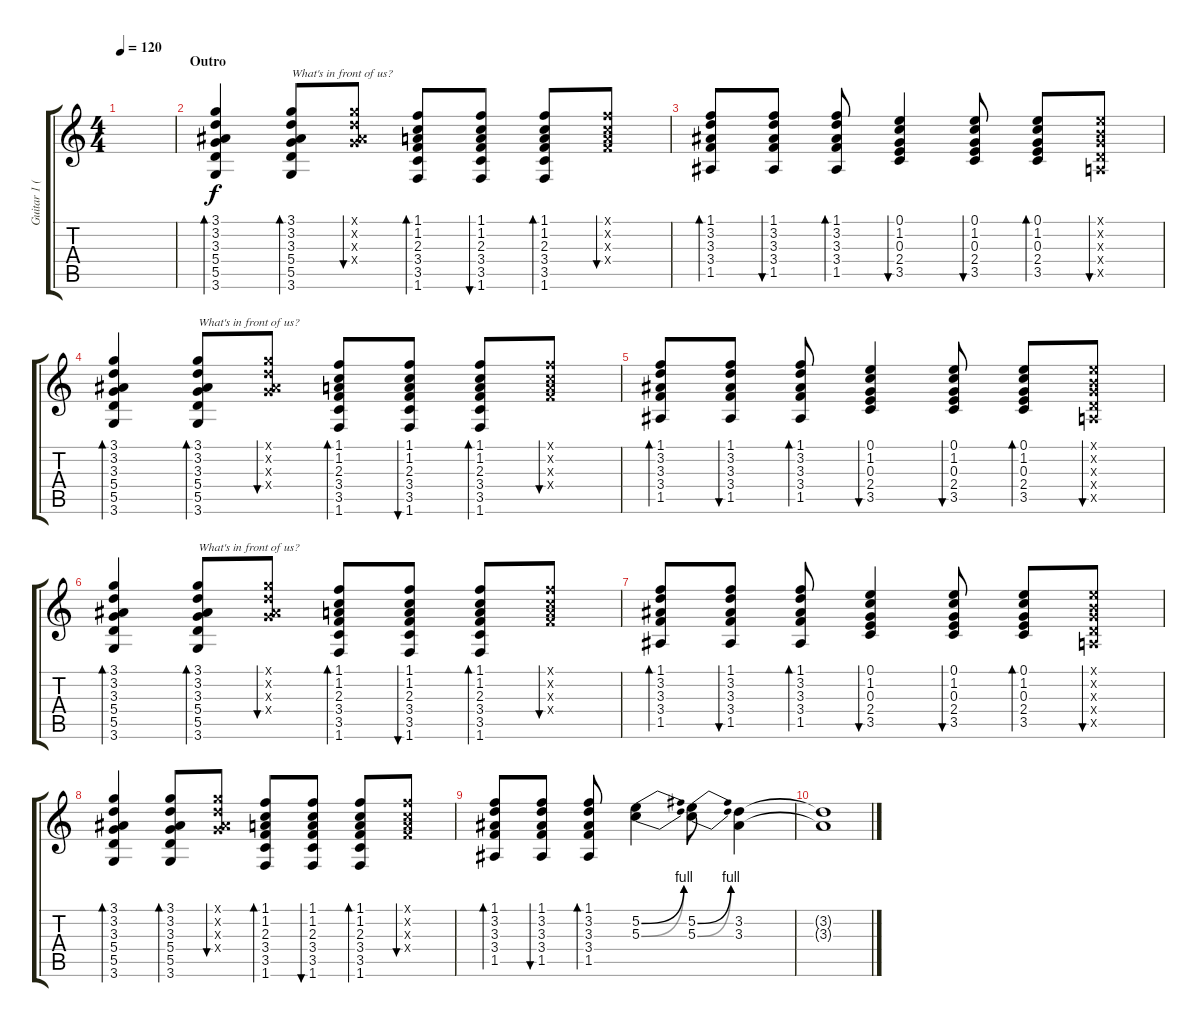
\track ("Guitar 1 (Plagy)" "Guitar 1 (") {instrument acousticguitarnylon}
\staff {score tabs}
\tuning (E4 B3 G3 D3 A2 E2) {hide}
\ts (4 4)
\tempo 120
\clef g2
\ks c
|
\section ("" "Outro")
(3.1 3.2 3.3 5.4 5.5 3.6).4{bd 30} (3.1 3.2 3.3 5.4 5.5 3.6).8{bd 30 txt "What's in front of us?"} (3.1{x} 3.2{x} 3.3{x} 5.4{x}).8{bu 30} (1.1 1.2 2.3 3.4 3.5 1.6).8{bd 30} (1.1 1.2 2.3 3.4 3.5 1.6).8{bu 30} (1.1 1.2 2.3 3.4 3.5 1.6).8{bd 30} (1.1{x} 1.2{x} 2.3{x} 3.4{x}).8{bu 30} |
(1.1 3.2 3.3 3.4 1.5).8{bd 30} (1.1 3.2 3.3 3.4 1.5).8{bu 30} (1.1 3.2 3.3 3.4 1.5).8{bd 30} (0.1 1.2 0.3 2.4 3.5).4{bu 30} (0.1 1.2 0.3 2.4 3.5).8{bu 30} (0.1 1.2 0.3 2.4 3.5).8{bd 30} (0.1{x} 0.2{x} 0.3{x} 0.4{x} 0.5{x}).8{bu 30} |
(3.1 3.2 3.3 5.4 5.5 3.6).4{bd 30} (3.1 3.2 3.3 5.4 5.5 3.6).8{bd 30 txt "What's in front of us?"} (3.1{x} 3.2{x} 3.3{x} 5.4{x}).8{bu 30} (1.1 1.2 2.3 3.4 3.5 1.6).8{bd 30} (1.1 1.2 2.3 3.4 3.5 1.6).8{bu 30} (1.1 1.2 2.3 3.4 3.5 1.6).8{bd 30} (1.1{x} 1.2{x} 2.3{x} 3.4{x}).8{bu 30} |
(1.1 3.2 3.3 3.4 1.5).8{bd 30} (1.1 3.2 3.3 3.4 1.5).8{bu 30} (1.1 3.2 3.3 3.4 1.5).8{bd 30} (0.1 1.2 0.3 2.4 3.5).4{bu 30} (0.1 1.2 0.3 2.4 3.5).8{bu 30} (0.1 1.2 0.3 2.4 3.5).8{bd 30} (0.1{x} 0.2{x} 0.3{x} 0.4{x} 0.5{x}).8{bu 30} |
(3.1 3.2 3.3 5.4 5.5 3.6).4{bd 30} (3.1 3.2 3.3 5.4 5.5 3.6).8{bd 30 txt "What's in front of us?"} (3.1{x} 3.2{x} 3.3{x} 5.4{x}).8{bu 30} (1.1 1.2 2.3 3.4 3.5 1.6).8{bd 30} (1.1 1.2 2.3 3.4 3.5 1.6).8{bu 30} (1.1 1.2 2.3 3.4 3.5 1.6).8{bd 30} (1.1{x} 1.2{x} 2.3{x} 3.4{x}).8{bu 30} |
(1.1 3.2 3.3 3.4 1.5).8{bd 30} (1.1 3.2 3.3 3.4 1.5).8{bu 30} (1.1 3.2 3.3 3.4 1.5).8{bd 30} (0.1 1.2 0.3 2.4 3.5).4{bu 30} (0.1 1.2 0.3 2.4 3.5).8{bu 30} (0.1 1.2 0.3 2.4 3.5).8{bd 30} (0.1{x} 0.2{x} 0.3{x} 0.4{x} 0.5{x}).8{bu 30} |
(3.1 3.2 3.3 5.4 5.5 3.6).4{bd 30} (3.1 3.2 3.3 5.4 5.5 3.6).8{bd 30} (3.1{x} 3.2{x} 3.3{x} 5.4{x}).8{bu 30} (1.1 1.2 2.3 3.4 3.5 1.6).8{bd 30} (1.1 1.2 2.3 3.4 3.5 1.6).8{bu 30} (1.1 1.2 2.3 3.4 3.5 1.6).8{bd 30} (1.1{x} 1.2{x} 2.3{x} 3.4{x}).8{bu 30} |
(1.1 3.2 3.3 3.4 1.5).8{bd 30} (1.1 3.2 3.3 3.4 1.5).8{bu 30} (1.1 3.2 3.3 3.4 1.5).8{bd 30} (5.2{be (bend 0 0 60 4)} 5.3{be (bend 0 0 60 4)}).4 (5.2{be (bend 0 0 60 4)} 5.3{be (bend 0 0 60 4)}).8 (3.2 3.3).4 |
(3.2{t} 3.3{t}).1
